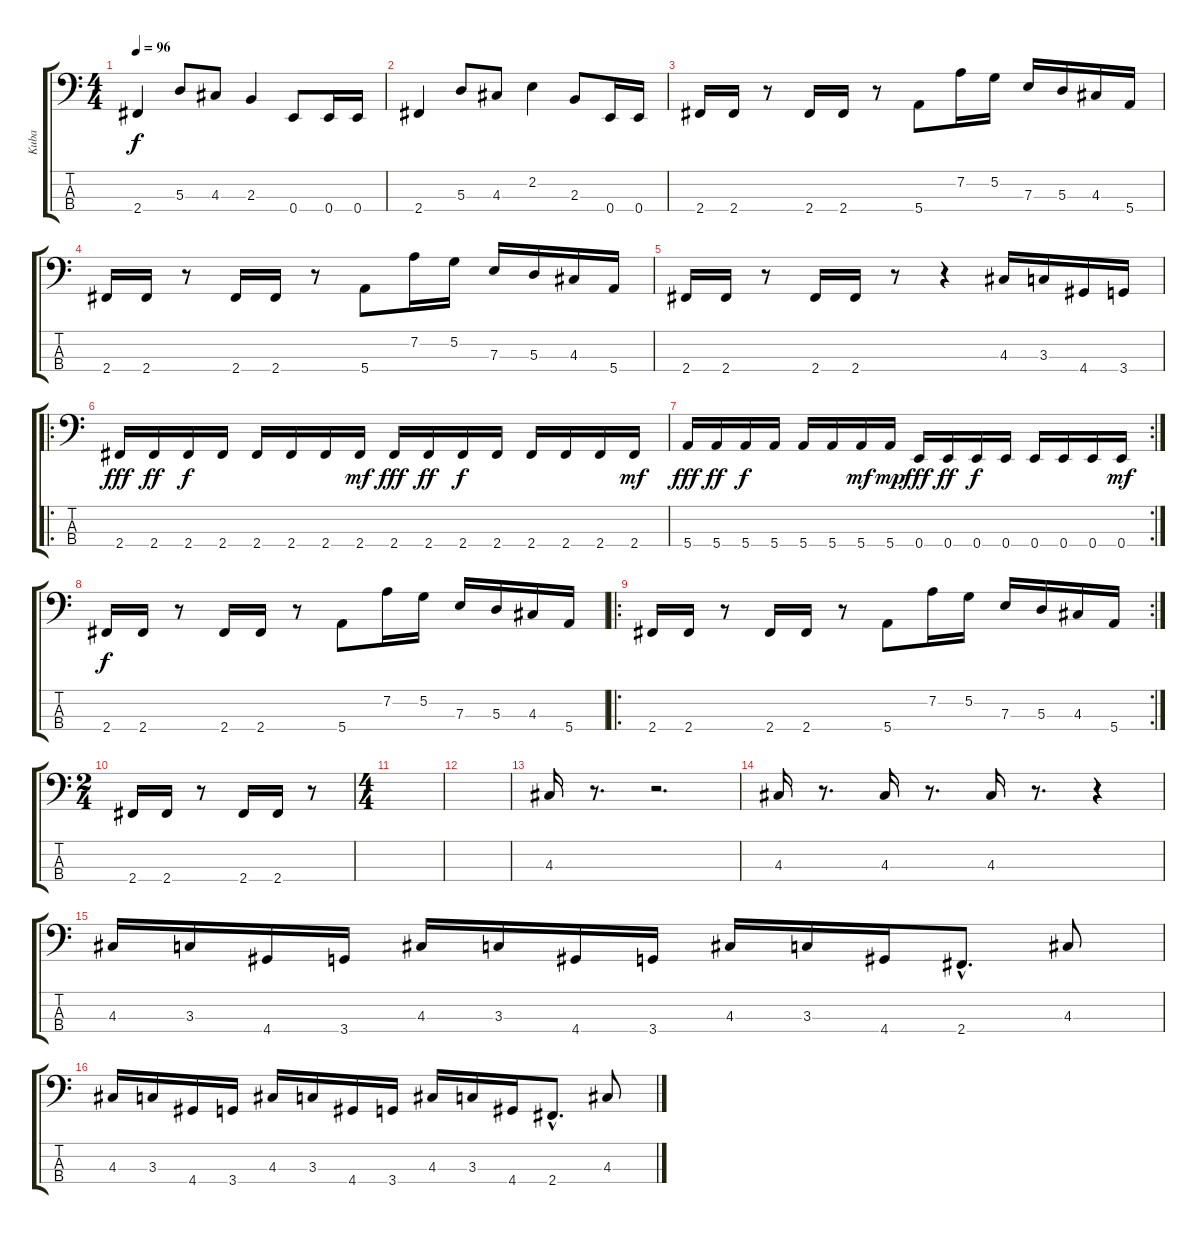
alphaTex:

\track ("Kuba" "Kuba") {instrument electricbassfinger}
\staff {score tabs}
\tuning (G2 D2 A1 E1) {hide}
\ts (4 4)
\tempo 96
\clef f4
\ks c
2.4.4{dy f} 5.3.8 4.3.8 2.3.4 0.4.8 0.4.16 0.4.16 |
2.4.4 5.3.8 4.3.8 2.2.4 2.3.8 0.4.16 0.4.16 |
2.4.16 2.4.16 r.8 2.4.16 2.4.16 r.8 5.4.8 7.2.16 5.2.16 7.3.16 5.3.16 4.3.16 5.4.16 |
2.4.16 2.4.16 r.8 2.4.16 2.4.16 r.8 5.4.8 7.2.16 5.2.16 7.3.16 5.3.16 4.3.16 5.4.16 |
2.4.16 2.4.16 r.8 2.4.16 2.4.16 r.8 r.4 4.3.16 3.3.16 4.4.16 3.4.16 |
\ro
2.4.16{dy fff} 2.4.16{dy ff} 2.4.16{dy f} 2.4.16 2.4.16 2.4.16 2.4.16 2.4.16{dy mf} 2.4.16{dy fff} 2.4.16{dy ff} 2.4.16{dy f} 2.4.16 2.4.16 2.4.16 2.4.16 2.4.16{dy mf} |
\rc 2
5.4.16{dy fff} 5.4.16{dy ff} 5.4.16{dy f} 5.4.16 5.4.16 5.4.16 5.4.16{dy mf} 5.4.16{dy mp} 0.4.16{dy fff} 0.4.16{dy ff} 0.4.16{dy f} 0.4.16 0.4.16 0.4.16 0.4.16 0.4.16{dy mf} |
2.4.16{dy f} 2.4.16 r.8 2.4.16 2.4.16 r.8 5.4.8 7.2.16 5.2.16 7.3.16 5.3.16 4.3.16 5.4.16 |
\ro
\rc 2
2.4.16 2.4.16 r.8 2.4.16 2.4.16 r.8 5.4.8 7.2.16 5.2.16 7.3.16 5.3.16 4.3.16 5.4.16 |
\ts (2 4)
2.4.16 2.4.16 r.8 2.4.16 2.4.16 r.8 |
\ts (4 4)
|
|
4.3.16 r.8{d} r.2{d} |
4.3.16 r.8{d} 4.3.16 r.8{d} 4.3.16 r.8{d} r.4 |
4.3.16 3.3.16 4.4.16 3.4.16 4.3.16 3.3.16 4.4.16 3.4.16 4.3.16 3.3.16 4.4.16 2.4{hac}.8{d} 4.3.8 |
4.3.16 3.3.16 4.4.16 3.4.16 4.3.16 3.3.16 4.4.16 3.4.16 4.3.16 3.3.16 4.4.16 2.4{hac}.8{d} 4.3.8
